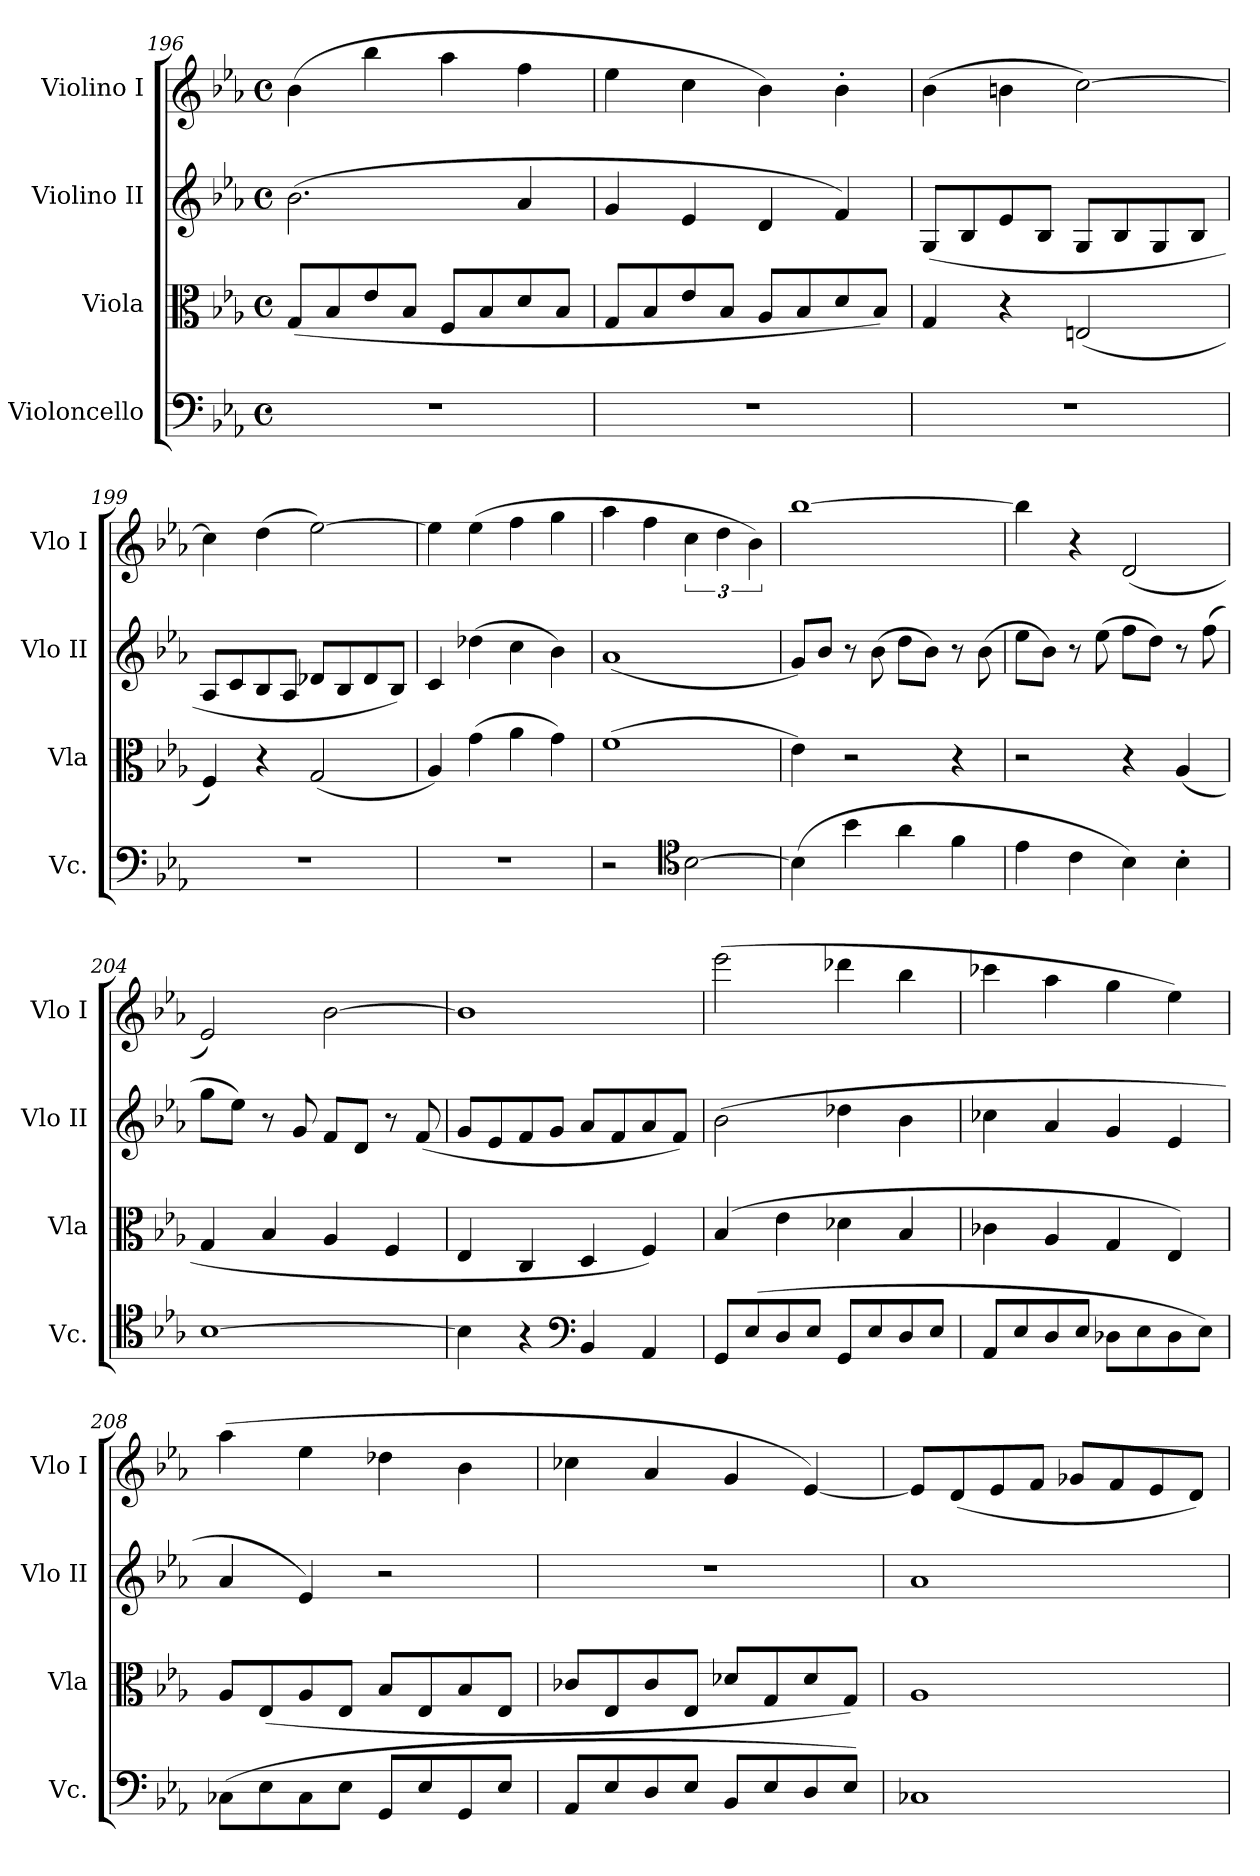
**kern	**kern	**kern	**kern
*part4	*part3	*part2	*part1
*staff4	*staff3	*staff2	*staff1
*I"Violoncello	*I"Viola	*I"Violino II	*I"Violino I
*I'Vc.	*I'Vla	*I'Vlo II	*I'Vlo I
*clefF4	*clefC3	*clefG2	*clefG2
*k[b-e-a-]	*k[b-e-a-]	*k[b-e-a-]	*k[b-e-a-]
*M4/4	*M4/4	*M4/4	*M4/4
*met(c)	*met(c)	*met(c)	*met(c)
=196	=196	=196	=196
1r	(>8G/L	(>2.b-\	(>4b-\
.	8B-/	.	.
.	8e-/	.	4bb-\
.	8B-/J	.	.
.	8F/L	.	4aa-\
.	8B-/	.	.
.	8d/	4a-/	4ff\
.	8B-/J	.	.
=197	=197	=197	=197
1r	8G/L	4g/	4ee-\
.	8B-/	.	.
.	8e-/	4e-/	4cc\
.	8B-/J	.	.
.	8A-/L	4d/	4b-\)
.	8B-/	.	.
.	8d/	4f/)	4b-'\
.	8B-/J)	.	.
!!LO:LB:g=z
=198	=198	=198	=198
1r	4G/	(>8G/L	(>4b-\
.	.	8B-/	.
.	4r	8e-/	4bn\
.	.	8B-/J	.
.	(2En/	8G/L	[2cc\)
.	.	8B-/	.
.	.	8G/	.
.	.	8B-/J	.
=199	=199	=199	=199
1r	4F/)	8A-/L	4cc\]
.	.	8c/	.
.	4r	8B-/	(>4dd\
.	.	8A-/J	.
.	(2G/	8d-X/L	[2ee-\)
.	.	8B-/	.
.	.	8d-/	.
.	.	8B-/J)	.
=200	=200	=200	=200
1r	4A-/)	4c/	4ee-\]
.	(>4g\	(>4dd-X\	(>4ee-\
.	4a-\	4cc\	4ff\
.	4g\)	4b-\)	4gg\
=201	=201	=201	=201
2r	(>1f	(1a-	4aa-\
.	.	.	4ff\
*clefC4	*	*	*
[2B-\	.	.	6cc\
.	.	.	6dd\
.	.	.	6b-\)
=202	=202	=202	=202
(>4B-\]	4e-\)	8g/L)	[1bb-
.	.	8b-/J	.
4b-\	2r	8r	.
.	.	(>8b-\	.
4a-\	.	8dd\L	.
.	.	8b-\J)	.
4f\	4r	8r	.
.	.	(>8b-\	.
=203	=203	=203	=203
4e-\	2r	8ee-\L	4bb-\]
.	.	8b-\J)	.
4c\	.	8r	4r
.	.	(>8ee-\	.
4B-\)	4r	8ff\L	(2d/
.	.	8dd\J)	.
4B-'\	(>4A-/	8r	.
.	.	(>8ff\	.
=204	=204	=204	=204
[1B-	4G/	8gg\L	2e-/)
.	.	8ee-\J)	.
.	4B-/	8r	.
.	.	8g/	.
.	4A-/	8f/L	[2b-\
.	.	8d/J	.
.	4F/	8r	.
.	.	(8f/	.
=205	=205	=205	=205
4B-\]	4E-/	8g/L	1b-]
.	.	8e-/	.
4r	4C/	8f/	.
.	.	8g/J	.
*clefF4	*	*	*
4BB-/	4D/	8a-/L	.
.	.	8f/	.
4AA-/	4F/)	8a-/	.
.	.	8f/J)	.
!!LO:LB:g=z
=206	=206	=206	=206
8GG/L	(>4B-/	(>2b-\	(>2eee-\
(>8E-/	.	.	.
8D/	4e-\	.	.
8E-/J	.	.	.
8GG/L	4d-X\	4dd-X\	4ddd-X\
8E-/	.	.	.
8D/	4B-/	4b-\	4bb-\
8E-/J	.	.	.
=207	=207	=207	=207
8AA-/L	4c-X\	4cc-X\	4ccc-X\
8E-/	.	.	.
8D/	4A-/	4a-/	4aa-\
8E-/J	.	.	.
8D-X\L	4G/	4g/	4gg\
8E-\	.	.	.
8D-\	4E-/)	4e-/	4ee-\)
8E-\J)	.	.	.
=208	=208	=208	=208
(>8C-X\L	8A-/L	4a-/	(>4aa-\
8E-\	(>8E-/	.	.
8C-\	8A-/	4e-/)	4ee-\
8E-\J	8E-/J	.	.
8GG/L	8B-/L	2r	4dd-X\
8E-/	8E-/	.	.
8GG/	8B-/	.	4b-\
8E-/J	8E-/J	.	.
=209	=209	=209	=209
8AA-/L	8c-X/L	1r	4cc-X\
8E-/	8E-/	.	.
8D/	8c-/	.	4a-/
8E-/J	8E-/J	.	.
8BB-/L	8d-X/L	.	4g/
8E-/	8G/	.	.
8D/	8d-/	.	[4e-/)
8E-/J)	8G/J)	.	.
=210	=210	=210	=210
1C-X	1A-	1a-	8e-/L]
.	.	.	(8d/
.	.	.	8e-/
.	.	.	8f/J
.	.	.	8g-X/L
.	.	.	8f/
.	.	.	8e-/
.	.	.	8d/J)
=	=	=	=
*-	*-	*-	*-
